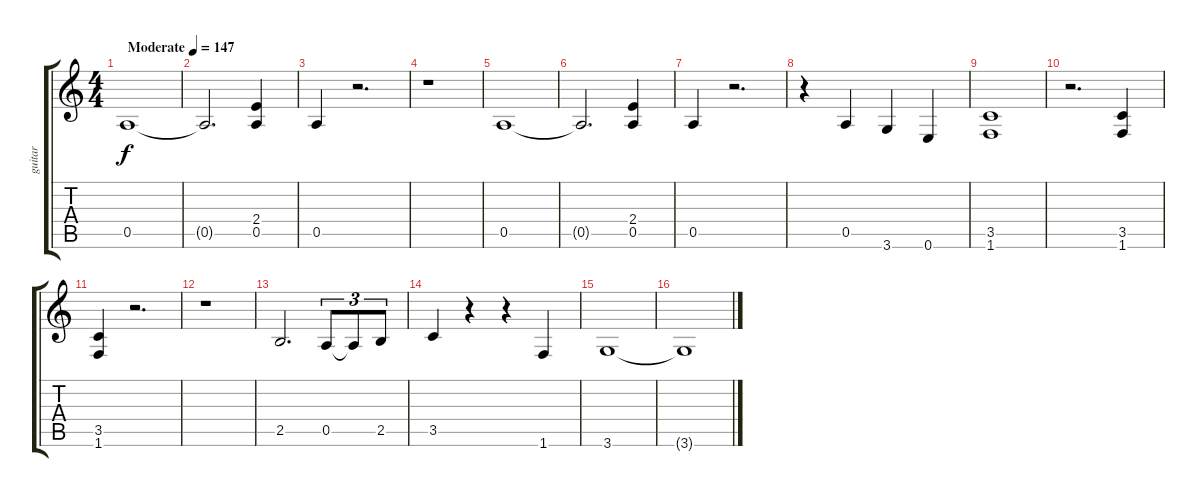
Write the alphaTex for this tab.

\track ("guitar" "guitar") {instrument distortionguitar}
\staff {score tabs}
\tuning (E4 B3 G3 D3 A2 E2) {hide}
\ts (4 4)
\tempo (147 "Moderate")
\clef g2
\ks c
0.5.1{dy f instrument distortionguitar} |
0.5{t}.2{d} (2.4 0.5).4 |
0.5.4 r.2{d} |
r.1 |
0.5.1 |
0.5{t}.2{d} (2.4 0.5).4 |
0.5.4 r.2{d} |
r.4 0.5.4 3.6.4 0.6.4 |
(3.5 1.6).1 |
r.2{d} (3.5 1.6).4 |
(3.5 1.6).4 r.2{d} |
r.1 |
2.5.2{d} 0.5.8{tu (3 2)} 0.5{t}.8{tu (3 2)} 2.5.8{tu (3 2)} |
3.5.4 r.4 r.4 1.6.4 |
3.6.1 |
3.6{t}.1
